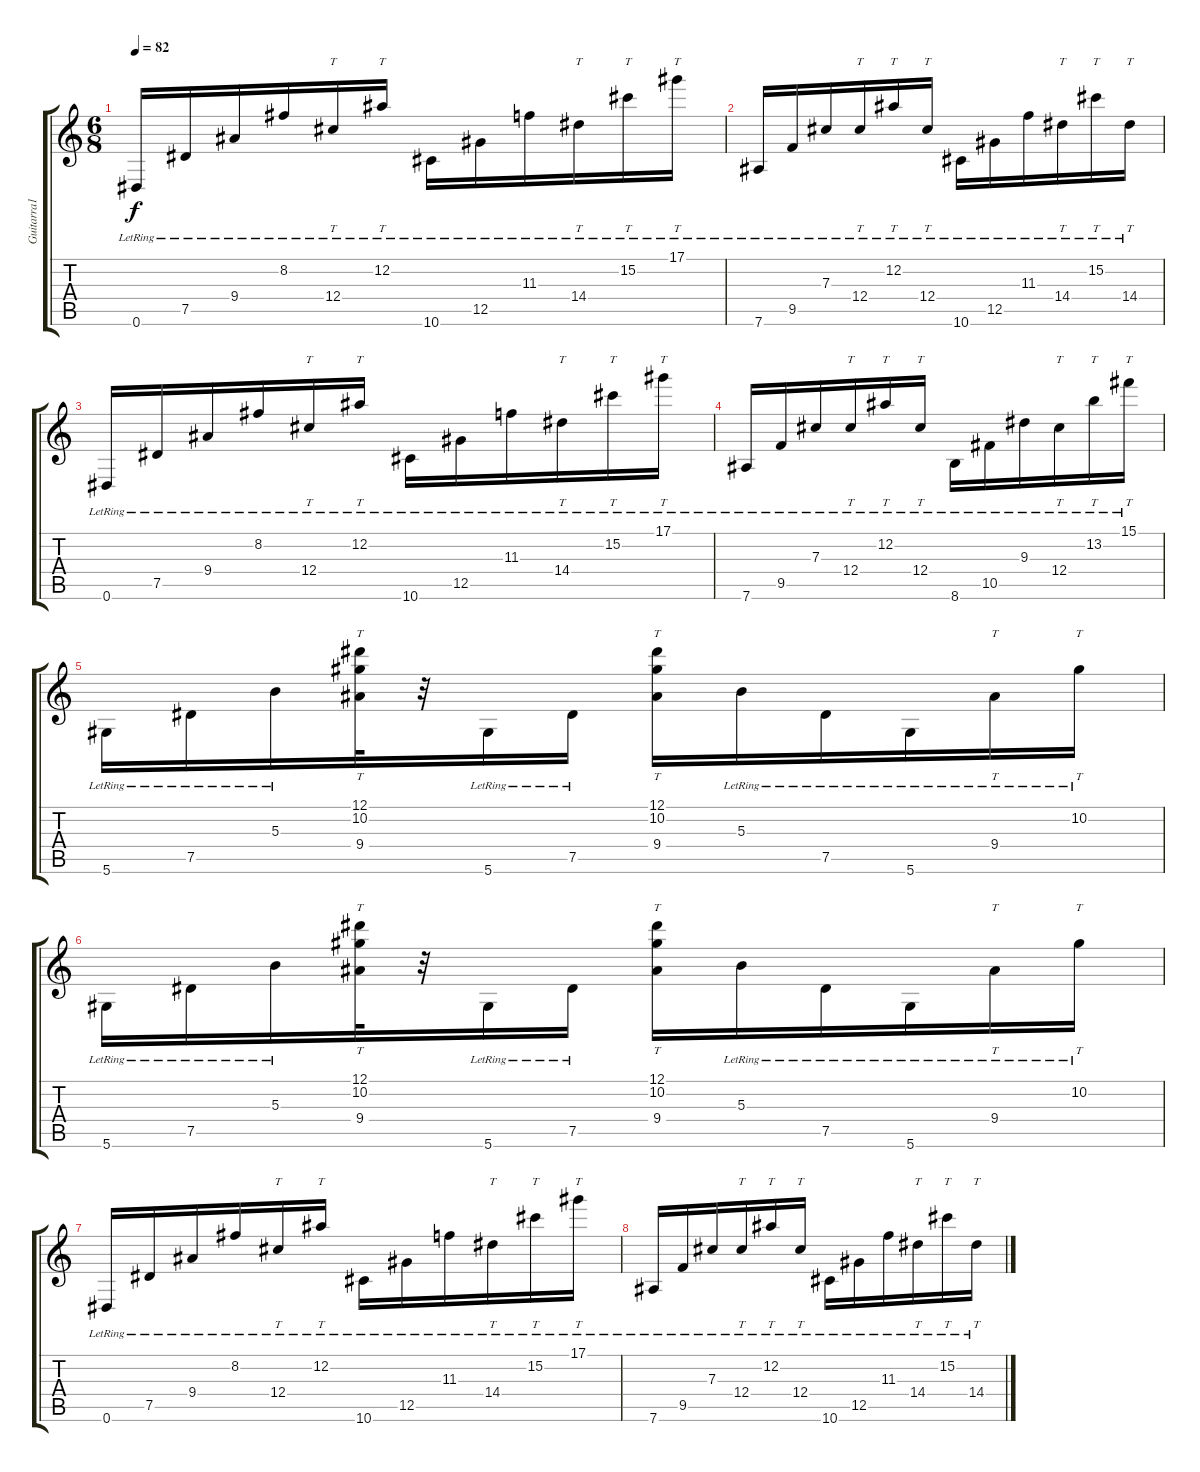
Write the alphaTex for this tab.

\track ("Guitarra1" "Guitarra1") {instrument distortionguitar}
\staff {score tabs}
\tuning (Eb4 Bb3 Gb3 Db3 Ab2 Eb2) {hide}
\ts (6 8)
\tempo 82
\clef g2
\ks c
0.6{lr}.16{dy f balance 8 instrument acousticguitarnylon} 7.5{lr}.16 9.4{lr}.16 8.2{lr}.16 12.4{lr}.16{tt} 12.2{lr}.16{tt} 10.6{lr}.16 12.5{lr}.16 11.3{lr}.16 14.4{lr}.16{tt} 15.2{lr}.16{tt} 17.1{lr}.16{tt} |
7.6{lr}.16 9.5{lr}.16 7.3{lr}.16 12.4{lr}.16{tt} 12.2{lr}.16{tt} 12.4{lr}.16{tt} 10.6{lr}.16 12.5{lr}.16 11.3{lr}.16 14.4{lr}.16{tt} 15.2{lr}.16{tt} 14.4{lr}.16{tt} |
0.6{lr}.16 7.5{lr}.16 9.4{lr}.16 8.2{lr}.16 12.4{lr}.16{tt} 12.2{lr}.16{tt} 10.6{lr}.16 12.5{lr}.16 11.3{lr}.16 14.4{lr}.16{tt} 15.2{lr}.16{tt} 17.1{lr}.16{tt} |
7.6{lr}.16 9.5{lr}.16 7.3{lr}.16 12.4{lr}.16{tt} 12.2{lr}.16{tt} 12.4{lr}.16{tt} 8.6{lr}.16 10.5{lr}.16 9.3{lr}.16 12.4{lr}.16{tt} 13.2{lr}.16{tt} 15.1{lr}.16{tt} |
5.6{lr}.16 7.5{lr}.16 5.3{lr}.16 (12.1 10.2 9.4).32{tt} r.32 5.6{lr}.16 7.5{lr}.16 (12.1 10.2 9.4).16{tt} 5.3{lr}.16 7.5{lr}.16 5.6{lr}.16 9.4{lr}.16{tt} 10.2{lr}.16{tt} |
5.6{lr}.16 7.5{lr}.16 5.3{lr}.16 (12.1 10.2 9.4).32{tt} r.32 5.6{lr}.16 7.5{lr}.16 (12.1 10.2 9.4).16{tt} 5.3{lr}.16 7.5{lr}.16 5.6{lr}.16 9.4{lr}.16{tt} 10.2{lr}.16{tt} |
0.6{lr}.16 7.5{lr}.16 9.4{lr}.16 8.2{lr}.16 12.4{lr}.16{tt} 12.2{lr}.16{tt} 10.6{lr}.16 12.5{lr}.16 11.3{lr}.16 14.4{lr}.16{tt} 15.2{lr}.16{tt} 17.1{lr}.16{tt} |
7.6{lr}.16 9.5{lr}.16 7.3{lr}.16 12.4{lr}.16{tt} 12.2{lr}.16{tt} 12.4{lr}.16{tt} 10.6{lr}.16 12.5{lr}.16 11.3{lr}.16 14.4{lr}.16{tt} 15.2{lr}.16{tt} 14.4{lr}.16{tt}
